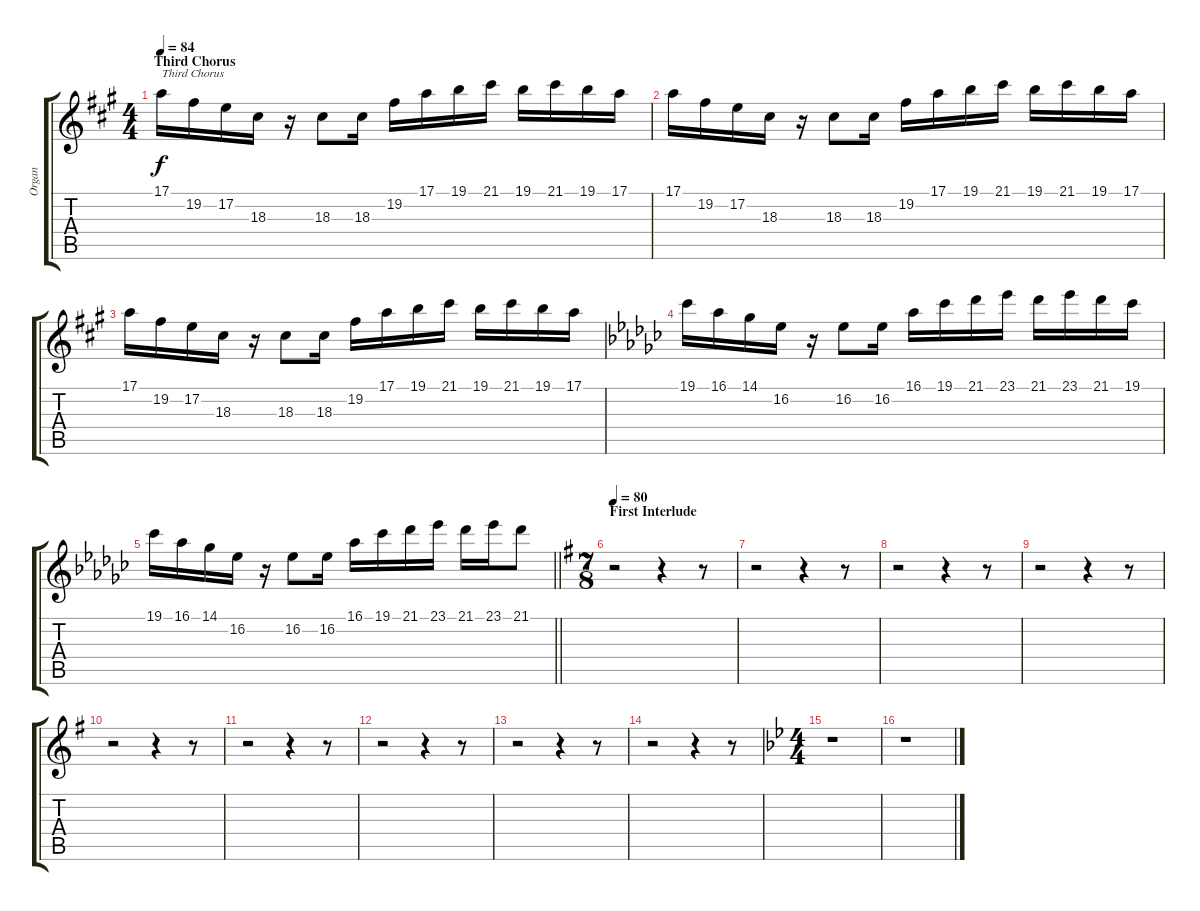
\track ("Organ" "Organ") {instrument drawbarorgan}
\staff {score tabs}
\tuning (E4 B3 G3 D3 A2 E2) {hide}
\ts (4 4)
\section ("" "Third Chorus")
\tempo 84
\clef g2
\ks a
17.1.16{txt "Third Chorus" dy f} 19.2.16 17.2.16 18.3.16 r.16 18.3.8 18.3.16 19.2.16 17.1.16 19.1.16 21.1.16 19.1.16 21.1.16 19.1.16 17.1.16 |
17.1.16 19.2.16 17.2.16 18.3.16 r.16 18.3.8 18.3.16 19.2.16 17.1.16 19.1.16 21.1.16 19.1.16 21.1.16 19.1.16 17.1.16 |
17.1.16 19.2.16 17.2.16 18.3.16 r.16 18.3.8 18.3.16 19.2.16 17.1.16 19.1.16 21.1.16 19.1.16 21.1.16 19.1.16 17.1.16 |
\ks gb
19.1.16 16.1.16 14.1.16 16.2.16 r.16 16.2.8 16.2.16 16.1.16 19.1.16 21.1.16 23.1.16 21.1.16 23.1.16 21.1.16 19.1.16 |
\barLineRight lightlight
19.1.16 16.1.16 14.1.16 16.2.16 r.16 16.2.8 16.2.16 16.1.16 19.1.16 21.1.16 23.1.16 21.1.16 23.1.16 21.1.8 |
\ts (7 8)
\section ("" "First Interlude")
\tempo 80
\ks g
r.2 r.4 r.8 |
r.2 r.4 r.8 |
r.2 r.4 r.8 |
r.2 r.4 r.8 |
r.2 r.4 r.8 |
r.2 r.4 r.8 |
r.2 r.4 r.8 |
r.2 r.4 r.8 |
r.2 r.4 r.8 |
\ts (4 4)
\ks bb
r.1 |
\ks gminor
r.1
